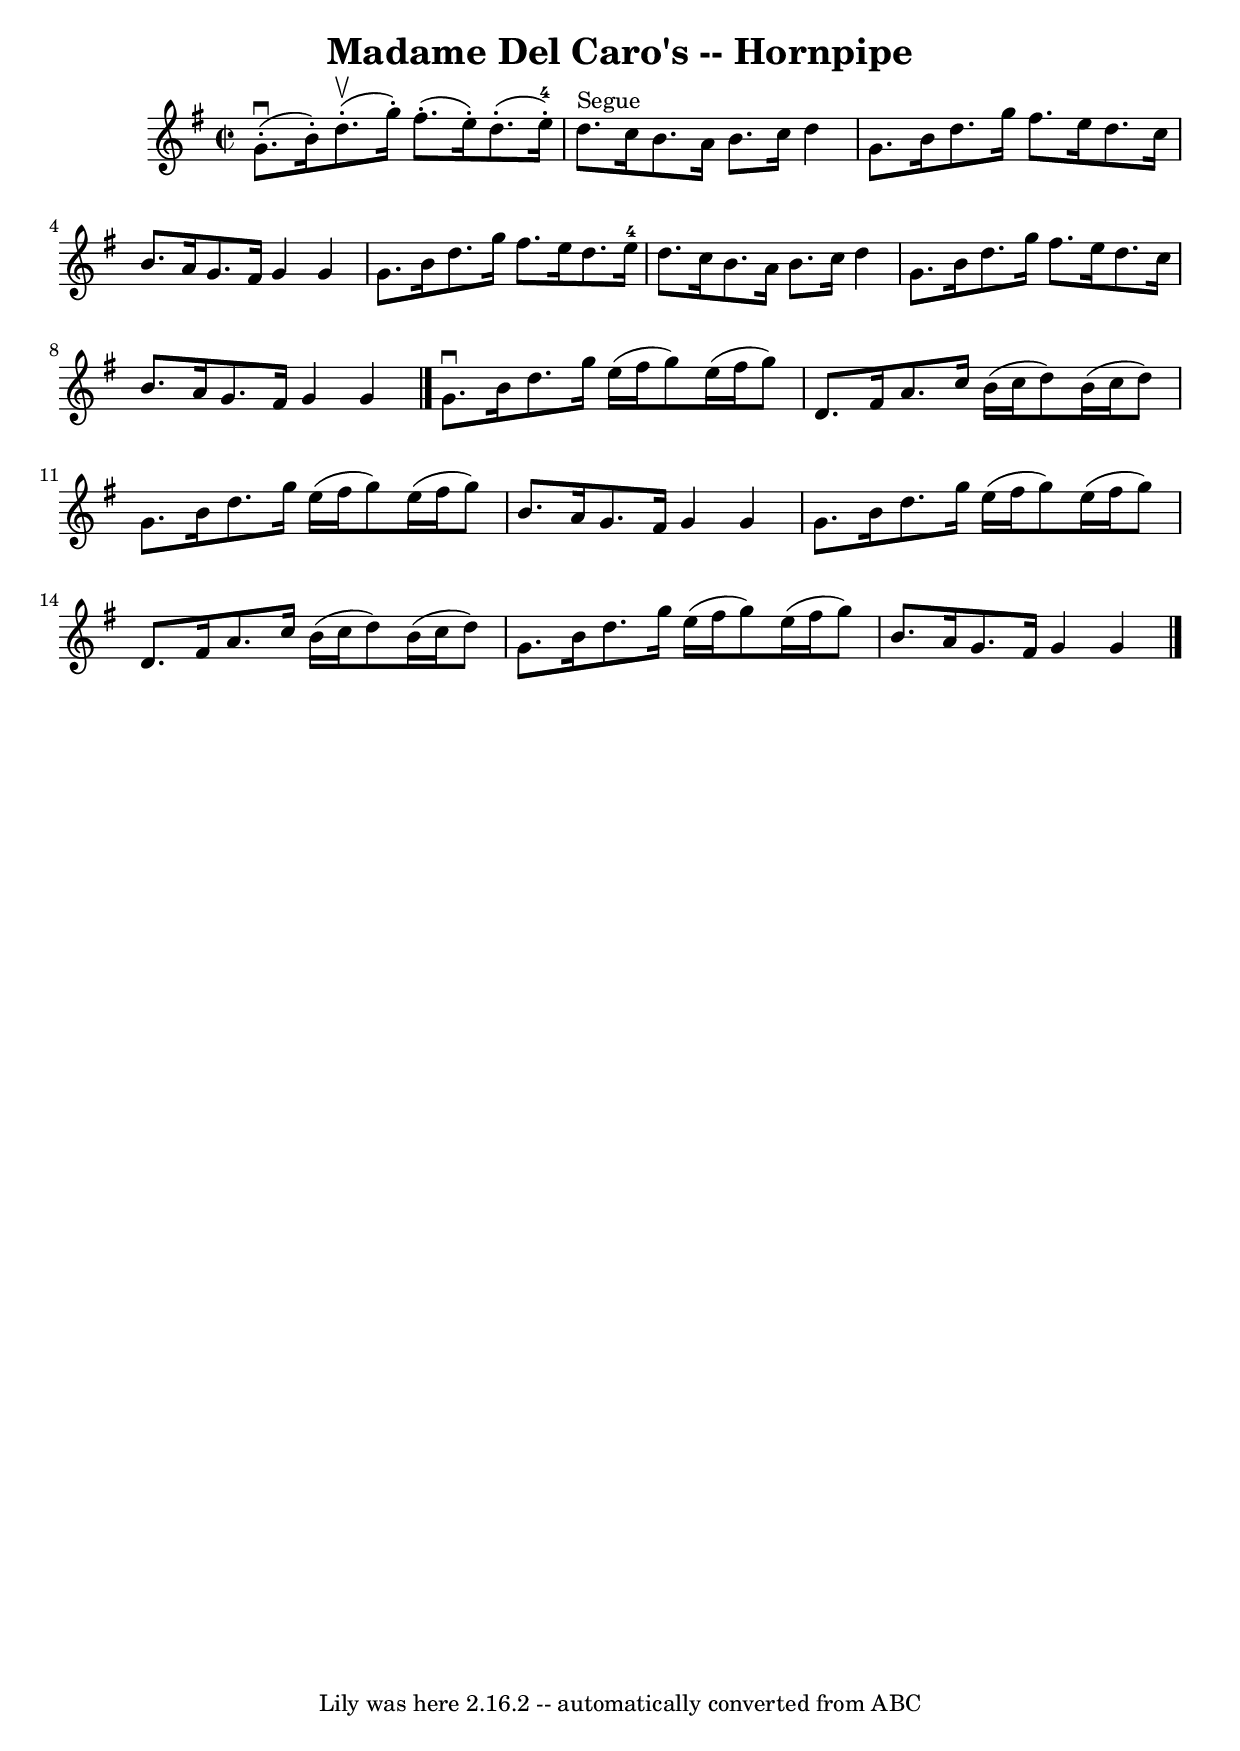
\version "2.16.2"
\include "Mammoth.ily"
\header {
  %% book = "Cole's 1000 Fiddle Tunes"
  crossRefNumber = "1"
  footnotes = ""
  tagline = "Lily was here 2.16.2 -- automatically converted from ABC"
  title = "Madame Del Caro's -- Hornpipe"

}
voicedefault =  {


  \override Staff.TimeSignature #'style = #'C
  \time 2/2 
  \key g \major
  g'8. (^\downbow-. b'16-.) d''8. (^\upbow-. g''16-.) fis''8. (-. e''16-.) d''8. (-. e''16-4-.) |
  d''8.^"Segue" c''16 b'8. a'16 b'8. c''16    
  d''4  |
  g'8. b'16 d''8. g''16 fis''8. e''16 d''8.  
  c''16  |
  b'8. a'16 g'8. fis'16 g'4 g'4  |
  
  g'8. b'16 d''8. g''16 fis''8. e''16 d''8. e''16-4 
  |
  d''8. c''16 b'8. a'16 b'8. c''16 d''4  |
  
  g'8. b'16 d''8. g''16 fis''8. e''16 d''8. c''16  |
  
  b'8. a'16 g'8. fis'16 g'4 g'4  \bar "|." g'8.^\downbow   
  b'16 d''8. g''16 e''16 (fis''16 g''8) e''16 (fis''16    
  g''8) |
  d'8. fis'16 a'8. c''16 b'16 (c''16 d''8) b'16 (c''16 d''8) |
  g'8. b'16 d''8. g''16    
  e''16 (fis''16 g''8) e''16 (fis''16 g''8) |
  b'8.   
  a'16 g'8. fis'16 g'4 g'4  |
  g'8. b'16 d''8.    
  g''16 e''16 (fis''16 g''8) e''16 (fis''16 g''8) |
  
  d'8. fis'16 a'8. c''16 b'16 (c''16 d''8) b'16 (
  c''16 d''8) |
  g'8. b'16 d''8. g''16 e''16 (
  fis''16 g''8) e''16 (fis''16 g''8) |
  b'8. a'16    
  g'8. fis'16 g'4 g'4  \bar "|."   

}

\score{
  <<

    \context Staff="default"
    {
      \voicedefault 
      
    }

  >>
  \layout {
    
  }
  \midi {
  }

}
